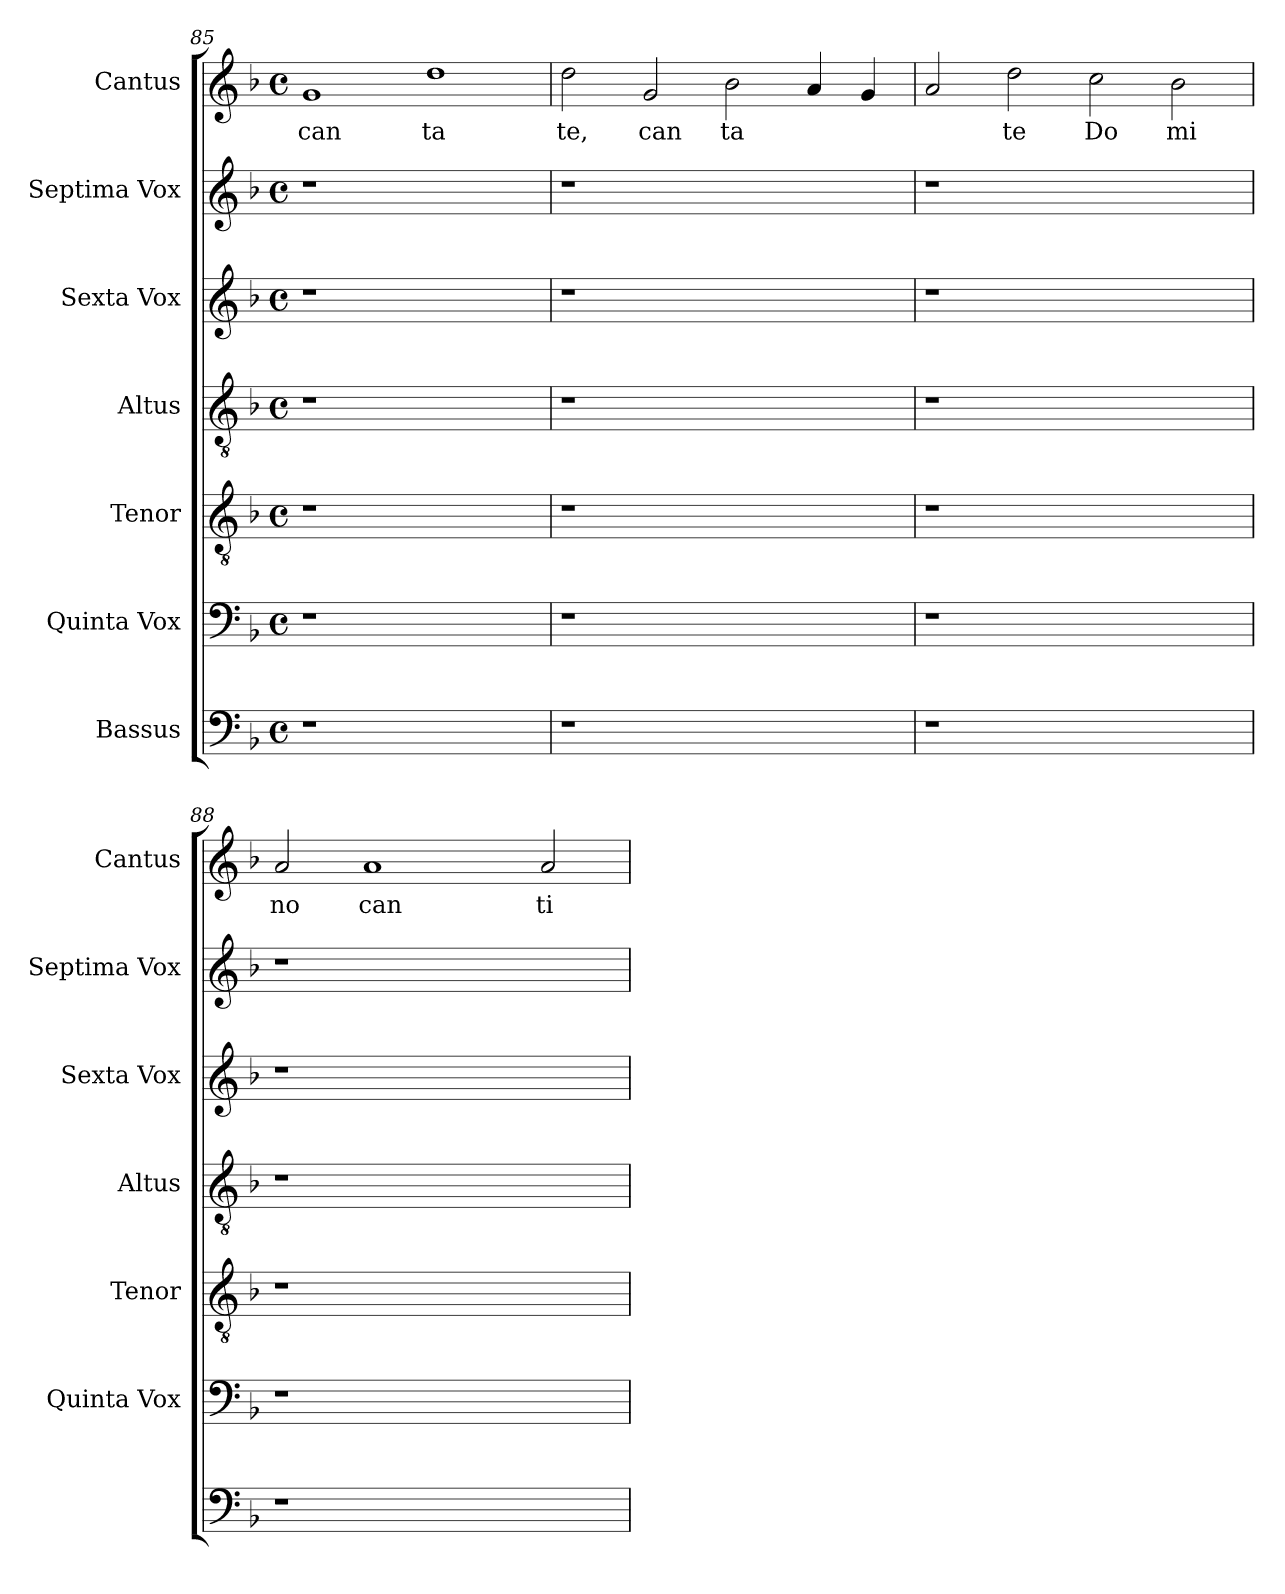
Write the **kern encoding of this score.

**kern	**kern	**kern	**kern	**kern	**kern	**kern	**text
*part7	*part6	*part5	*part4	*part3	*part2	*part1	*part1
*staff7	*staff6	*staff5	*staff4	*staff3	*staff2	*staff1	*staff1
*I"Bassus	*I"Quinta Vox	*I"Tenor	*I"Altus	*I"Sexta Vox	*I"Septima Vox	*I"Cantus	*
*	*I'Quinta Vox	*I'Tenor	*I'Altus	*I'Sexta Vox	*I'Septima Vox	*I'Cantus	*
*clefF4	*clefF4	*clefGv2	*clefGv2	*clefG2	*clefG2	*clefG2	*
*k[b-]	*k[b-]	*k[b-]	*k[b-]	*k[b-]	*k[b-]	*k[b-]	*
*F:	*F:	*F:	*F:	*F:	*F:	*F:	*
*M4/4	*M4/4	*M4/4	*M4/4	*M4/4	*M4/4	*M4/4	*
*met(c)	*met(c)	*met(c)	*met(c)	*met(c)	*met(c)	*met(c)	*
=85	=85	=85	=85	=85	=85	=85	=85
!	!	!	!	!	!	!	!LO:LY:b
1r	1r	1r	1r	1r	1r	1g	can
!	!	!	!	!	!	!	!LO:LY:b
1ryy	1ryy	1ryy	1ryy	1ryy	1ryy	1dd	ta
=86	=86	=86	=86	=86	=86	=86	=86
!	!	!	!	!	!	!	!LO:LY:b
1r	1r	1r	1r	1r	1r	2dd\	te,
!	!	!	!	!	!	!	!LO:LY:b
.	.	.	.	.	.	2g/	can
!	!	!	!	!	!	!	!LO:LY:b
1ryy	1ryy	1ryy	1ryy	1ryy	1ryy	2b-\	ta
.	.	.	.	.	.	4a/	.
.	.	.	.	.	.	4g/	.
=87	=87	=87	=87	=87	=87	=87	=87
1r	1r	1r	1r	1r	1r	2a/	.
!	!	!	!	!	!	!	!LO:LY:b
.	.	.	.	.	.	2dd\	te
!	!	!	!	!	!	!	!LO:LY:b
1ryy	1ryy	1ryy	1ryy	1ryy	1ryy	2cc\	Do
!	!	!	!	!	!	!	!LO:LY:b
.	.	.	.	.	.	2b-\	mi
=88	=88	=88	=88	=88	=88	=88	=88
!	!	!	!	!	!	!	!LO:LY:b
1r	1r	1r	1r	1r	1r	2a/	no
!	!	!	!	!	!	!	!LO:LY:b
.	.	.	.	.	.	1a	can
1ryy	1ryy	1ryy	1ryy	1ryy	1ryy	.	.
!	!	!	!	!	!	!	!LO:LY:b
.	.	.	.	.	.	2a/	ti
=	=	=	=	=	=	=	=
*-	*-	*-	*-	*-	*-	*-	*-
